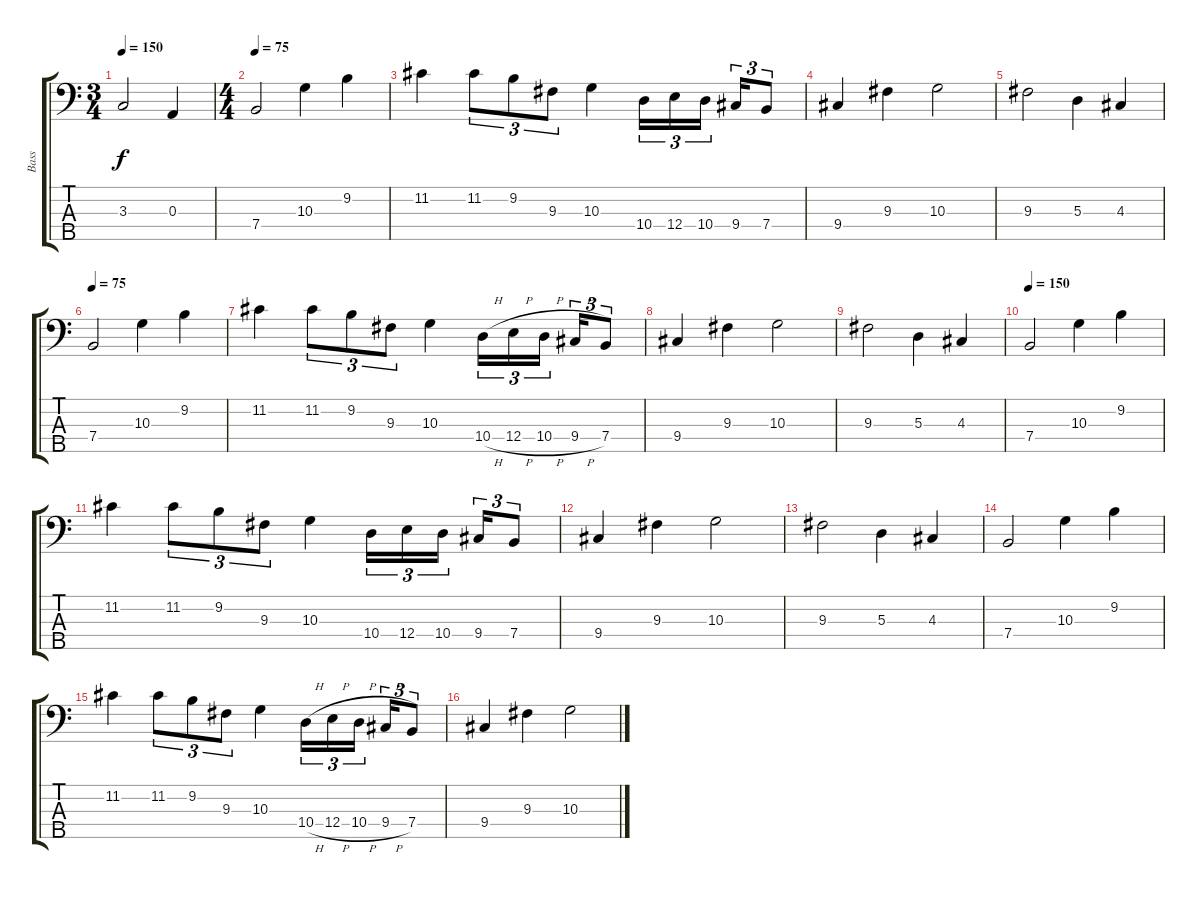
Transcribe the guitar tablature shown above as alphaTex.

\track ("Bass" "Bass") {instrument electricbassfinger}
\staff {score tabs}
\tuning (G2 D2 A1 E1 B0) {hide}
\ts (3 4)
\tempo 150
\clef f4
\ks c
3.3.2{dy f} 0.3.4 |
\ts (4 4)
\tempo 75
7.4.2 10.3.4 9.2.4 |
11.2.4 11.2.8{tu (3 2)} 9.2.8{tu (3 2)} 9.3.8{tu (3 2)} 10.3.4 10.4.16{tu (3 2)} 12.4.16{tu (3 2)} 10.4.16{tu (3 2)} 9.4.16{tu (3 2)} 7.4.8{tu (3 2)} |
9.4.4 9.3.4 10.3.2 |
9.3.2 5.3.4 4.3.4 |
\tempo 75
7.4.2 10.3.4 9.2.4 |
11.2.4 11.2.8{tu (3 2)} 9.2.8{tu (3 2)} 9.3.8{tu (3 2)} 10.3.4 10.4{h}.16{tu (3 2)} 12.4{h}.16{tu (3 2)} 10.4{h}.16{tu (3 2)} 9.4{h}.16{tu (3 2)} 7.4.8{tu (3 2)} |
9.4.4 9.3.4 10.3.2 |
9.3.2 5.3.4 4.3.4 |
\tempo 150
7.4.2{volume 16 instrument electricbassfinger} 10.3.4 9.2.4 |
11.2.4 11.2.8{tu (3 2)} 9.2.8{tu (3 2)} 9.3.8{tu (3 2)} 10.3.4 10.4.16{tu (3 2)} 12.4.16{tu (3 2)} 10.4.16{tu (3 2)} 9.4.16{tu (3 2)} 7.4.8{tu (3 2)} |
9.4.4 9.3.4 10.3.2 |
9.3.2 5.3.4 4.3.4 |
7.4.2 10.3.4 9.2.4 |
11.2.4 11.2.8{tu (3 2)} 9.2.8{tu (3 2)} 9.3.8{tu (3 2)} 10.3.4 10.4{h}.16{tu (3 2)} 12.4{h}.16{tu (3 2)} 10.4{h}.16{tu (3 2)} 9.4{h}.16{tu (3 2)} 7.4.8{tu (3 2)} |
9.4.4 9.3.4 10.3.2
